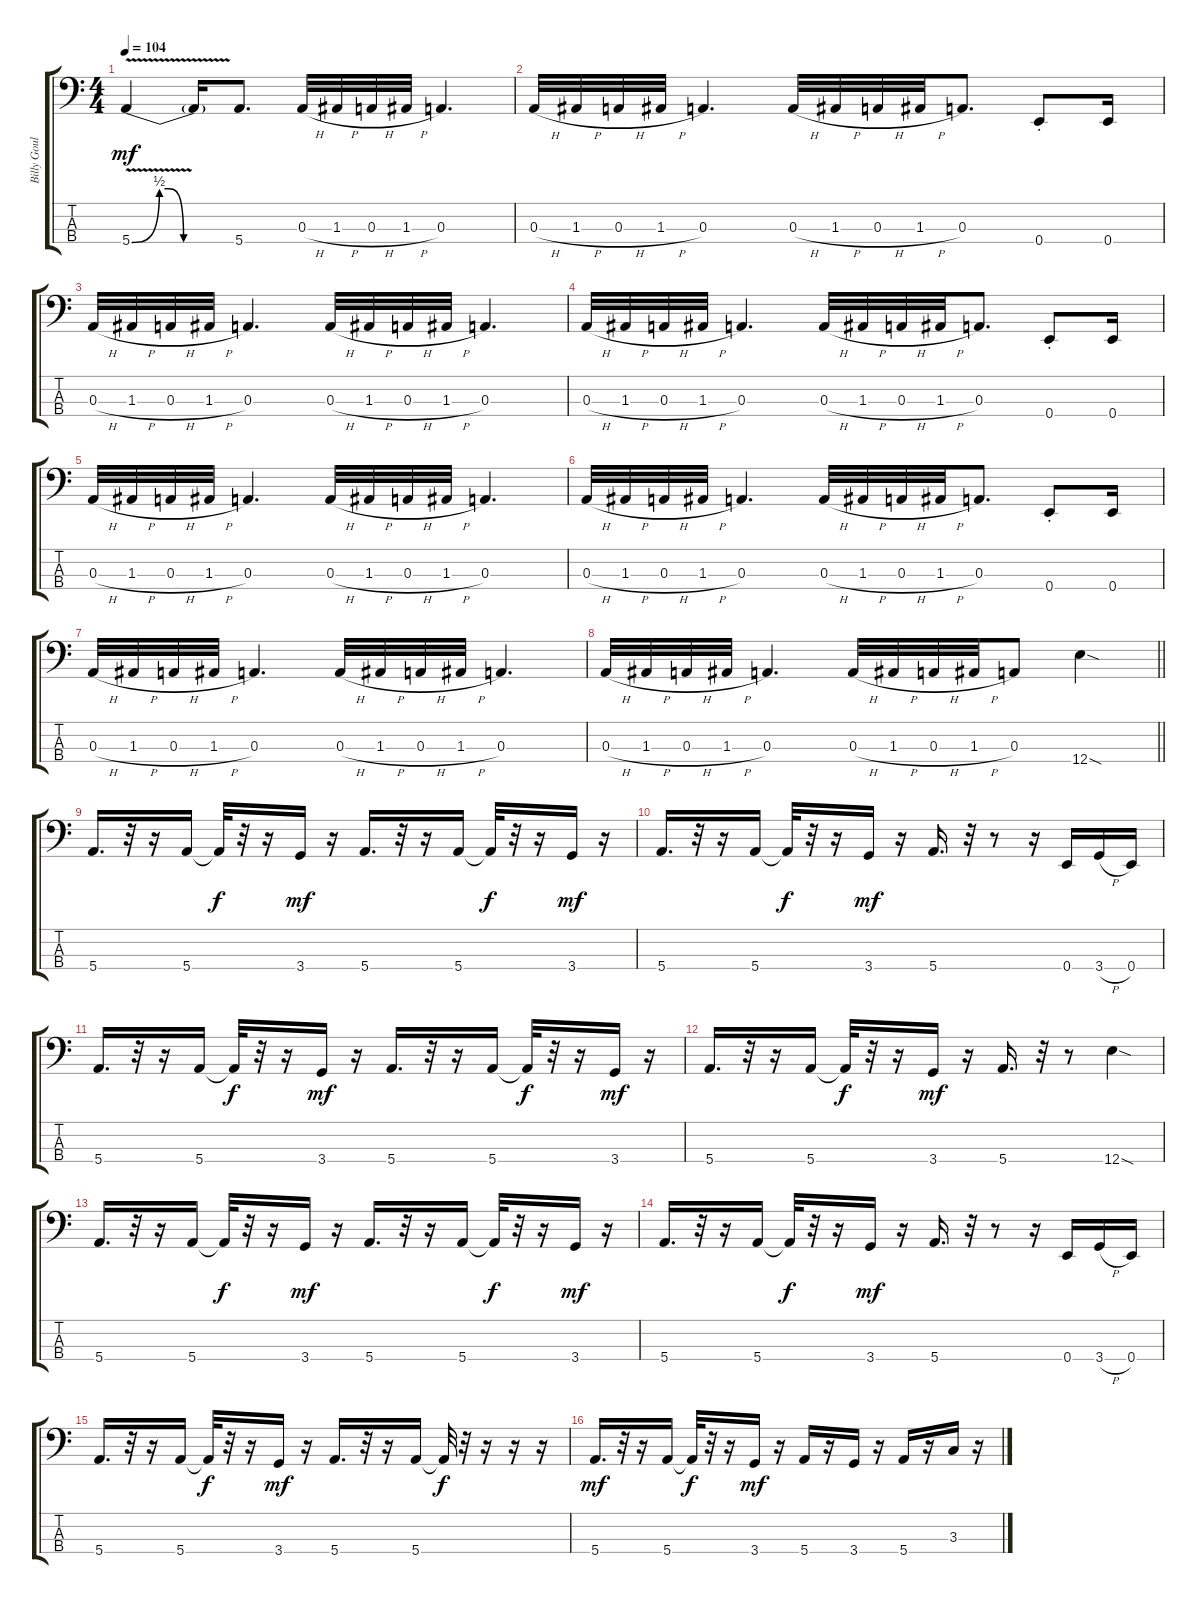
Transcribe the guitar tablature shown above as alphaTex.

\track ("Billy Gould - Bass" "Billy Goul") {instrument slapbass2}
\staff {score tabs}
\tuning (G2 D2 A1 E1) {hide}
\ts (4 4)
\tempo 104
\clef f4
\ks c
5.4{be (custom 0 0 16 2 21 2 30 0 60 0) v}.4{dy mf instrument slapbass2} 5.4{t}.16 5.4.8{d} 0.3{h}.32 1.3{h}.32 0.3{h}.32 1.3{h}.32 0.3.4{d} |
0.3{h}.32 1.3{h}.32 0.3{h}.32 1.3{h}.32 0.3.4{d} 0.3{h}.32 1.3{h}.32 0.3{h}.32 1.3{h}.32 0.3.8{d} 0.4{st}.8 0.4.16 |
0.3{h}.32 1.3{h}.32 0.3{h}.32 1.3{h}.32 0.3.4{d} 0.3{h}.32 1.3{h}.32 0.3{h}.32 1.3{h}.32 0.3.4{d} |
0.3{h}.32 1.3{h}.32 0.3{h}.32 1.3{h}.32 0.3.4{d} 0.3{h}.32 1.3{h}.32 0.3{h}.32 1.3{h}.32 0.3.8{d} 0.4{st}.8 0.4.16 |
0.3{h}.32 1.3{h}.32 0.3{h}.32 1.3{h}.32 0.3.4{d} 0.3{h}.32 1.3{h}.32 0.3{h}.32 1.3{h}.32 0.3.4{d} |
0.3{h}.32 1.3{h}.32 0.3{h}.32 1.3{h}.32 0.3.4{d} 0.3{h}.32 1.3{h}.32 0.3{h}.32 1.3{h}.32 0.3.8{d} 0.4{st}.8 0.4.16 |
0.3{h}.32 1.3{h}.32 0.3{h}.32 1.3{h}.32 0.3.4{d} 0.3{h}.32 1.3{h}.32 0.3{h}.32 1.3{h}.32 0.3.4{d} |
\barLineRight lightlight
0.3{h}.32 1.3{h}.32 0.3{h}.32 1.3{h}.32 0.3.4{d} 0.3{h}.32 1.3{h}.32 0.3{h}.32 1.3{h}.32 0.3.8 12.4{sod}.4 |
5.4.16{d} r.32 r.16 5.4.16 5.4{t}.32{dy f} r.32 r.16 3.4.16{dy mf} r.16 5.4.16{d} r.32 r.16 5.4.16 5.4{t}.32{dy f} r.32 r.16 3.4.16{dy mf} r.16 |
5.4.16{d} r.32 r.16 5.4.16 5.4{t}.32{dy f} r.32 r.16 3.4.16{dy mf} r.16 5.4.16{d} r.32 r.8 r.16 0.4.16 3.4{h}.16 0.4.16 |
5.4.16{d} r.32 r.16 5.4.16 5.4{t}.32{dy f} r.32 r.16 3.4.16{dy mf} r.16 5.4.16{d} r.32 r.16 5.4.16 5.4{t}.32{dy f} r.32 r.16 3.4.16{dy mf} r.16 |
5.4.16{d} r.32 r.16 5.4.16 5.4{t}.32{dy f} r.32 r.16 3.4.16{dy mf} r.16 5.4.16{d} r.32 r.8 12.4{sod}.4 |
5.4.16{d} r.32 r.16 5.4.16 5.4{t}.32{dy f} r.32 r.16 3.4.16{dy mf} r.16 5.4.16{d} r.32 r.16 5.4.16 5.4{t}.32{dy f} r.32 r.16 3.4.16{dy mf} r.16 |
5.4.16{d} r.32 r.16 5.4.16 5.4{t}.32{dy f} r.32 r.16 3.4.16{dy mf} r.16 5.4.16{d} r.32 r.8 r.16 0.4.16 3.4{h}.16 0.4.16 |
5.4.16{d} r.32 r.16 5.4.16 5.4{t}.32{dy f} r.32 r.16 3.4.16{dy mf} r.16 5.4.16{d} r.32 r.16 5.4.16 5.4{t}.32{dy f} r.32 r.16 r.16 r.16 |
5.4.16{d dy mf} r.32 r.16 5.4.16 5.4{t}.32{dy f} r.32 r.16 3.4.16{dy mf} r.16 5.4.16 r.16 3.4.16 r.16 5.4.16 r.16 3.3.16 r.16
